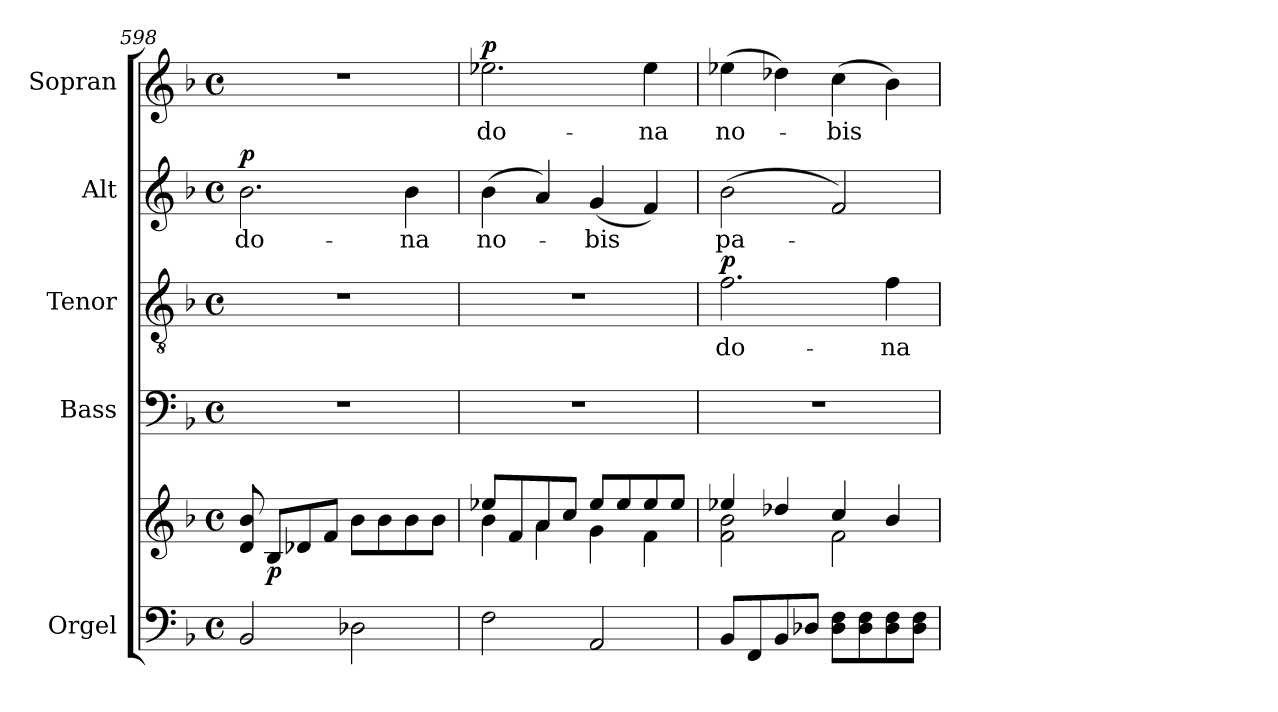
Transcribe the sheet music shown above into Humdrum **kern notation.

**kern	**kern	**dynam	**kern	**kern	**text	**dynam	**kern	**text	**dynam	**kern	**text	**dynam
*part5	*part5	*part5	*part4	*part3	*part3	*part3	*part2	*part2	*part2	*part1	*part1	*part1
*staff6	*staff5	*staff5/6	*staff4	*staff3	*staff3	*staff3	*staff2	*staff2	*staff2	*staff1	*staff1	*staff1
*I"Orgel	*	*	*I"Bass	*I"Tenor	*	*	*I"Alt	*	*	*I"Sopran	*	*
*I'Org.	*	*	*I'B	*I'T	*	*	*I'A	*	*	*I'S	*	*
*clefF4	*clefG2	*	*clefF4	*clefGv2	*	*	*clefG2	*	*	*clefG2	*	*
*k[b-]	*k[b-]	*	*k[b-]	*k[b-]	*	*	*k[b-]	*	*	*k[b-]	*	*
*F:	*F:	*	*F:	*F:	*	*	*F:	*	*	*F:	*	*
*M4/4	*M4/4	*	*M4/4	*M4/4	*	*	*M4/4	*	*	*M4/4	*	*
*met(c)	*met(c)	*	*met(c)	*met(c)	*	*	*met(c)	*	*	*met(c)	*	*
=598	=598	=598	=598	=598	=598	=598	=598	=598	=598	=598	=598	=598
!	!	!	!	!	!	!	!	!LO:LY:b	!LO:DY:a	!	!	!
2BB-/	8d/ 8b-/	.	1r	1r	.	.	2.b-\	do-	p	1r	.	.
!	!	!LO:DY:b	!	!	!	!	!	!	!	!	!	!
.	8B-/L	p	.	.	.	.	.	.	.	.	.	.
.	8d-X/	.	.	.	.	.	.	.	.	.	.	.
.	8f/J	.	.	.	.	.	.	.	.	.	.	.
2D-X\	8b-\L	.	.	.	.	.	.	.	.	.	.	.
.	8b-\	.	.	.	.	.	.	.	.	.	.	.
!	!	!	!	!	!	!	!	!LO:LY:b	!	!	!	!
.	8b-\	.	.	.	.	.	4b-\	-na	.	.	.	.
.	8b-\J	.	.	.	.	.	.	.	.	.	.	.
=599	=599	=599	=599	=599	=599	=599	=599	=599	=599	=599	=599	=599
*	*^	*	*	*	*	*	*	*	*	*	*	*
!	!	!	!	!	!	!	!	!	!LO:LY:b	!	!	!LO:LY:b	!LO:DY:a
2F\	8ee-X/L	4b-\	.	1r	1r	.	.	(>4b-\	no-	.	2.ee-X\	do-	p
.	8f/	.	.	.	.	.	.	.	.	.	.	.	.
.	8a/	4a\	.	.	.	.	.	4a/)	.	.	.	.	.
.	8cc/J	.	.	.	.	.	.	.	.	.	.	.	.
!	!	!	!	!	!	!	!	!	!LO:LY:b	!	!	!	!
2AA/	8ee-/L	4g\	.	.	.	.	.	(<4g/	-bis	.	.	.	.
.	8ee-/	.	.	.	.	.	.	.	.	.	.	.	.
!	!	!	!	!	!	!	!	!	!	!	!	!LO:LY:b	!
.	8ee-/	4f\	.	.	.	.	.	4f/)	.	.	4ee-\	-na	.
.	8ee-/J	.	.	.	.	.	.	.	.	.	.	.	.
!!LO:PB:g=z
=600	=600	=600	=600	=600	=600	=600	=600	=600	=600	=600	=600	=600	=600
!	!	!	!	!	!	!LO:LY:b	!LO:DY:a	!	!LO:LY:b	!	!	!LO:LY:b	!
8BB-/L	4ee-X/	2f\ 2b-\	.	1r	2.f\	do-	p	(>2b-\	pa-	.	(>4ee-X\	no-	.
8FF/	.	.	.	.	.	.	.	.	.	.	.	.	.
8BB-/	4dd-X/	.	.	.	.	.	.	.	.	.	4dd-X\)	.	.
8D-X/J	.	.	.	.	.	.	.	.	.	.	.	.	.
!	!	!	!	!	!	!	!	!	!	!	!	!LO:LY:b	!
8D-\ 8F\L	4cc/	2f\	.	.	.	.	.	2f/)	.	.	(>4cc\	-bis	.
8D-\ 8F\	.	.	.	.	.	.	.	.	.	.	.	.	.
!	!	!	!	!	!	!LO:LY:b	!	!	!	!	!	!	!
8D-\ 8F\	4b-/	.	.	.	4f\	-na	.	.	.	.	4b-\)	.	.
8D-\ 8F\J	.	.	.	.	.	.	.	.	.	.	.	.	.
*	*v	*v	*	*	*	*	*	*	*	*	*	*	*
=	=	=	=	=	=	=	=	=	=	=	=	=
*-	*-	*-	*-	*-	*-	*-	*-	*-	*-	*-	*-	*-
